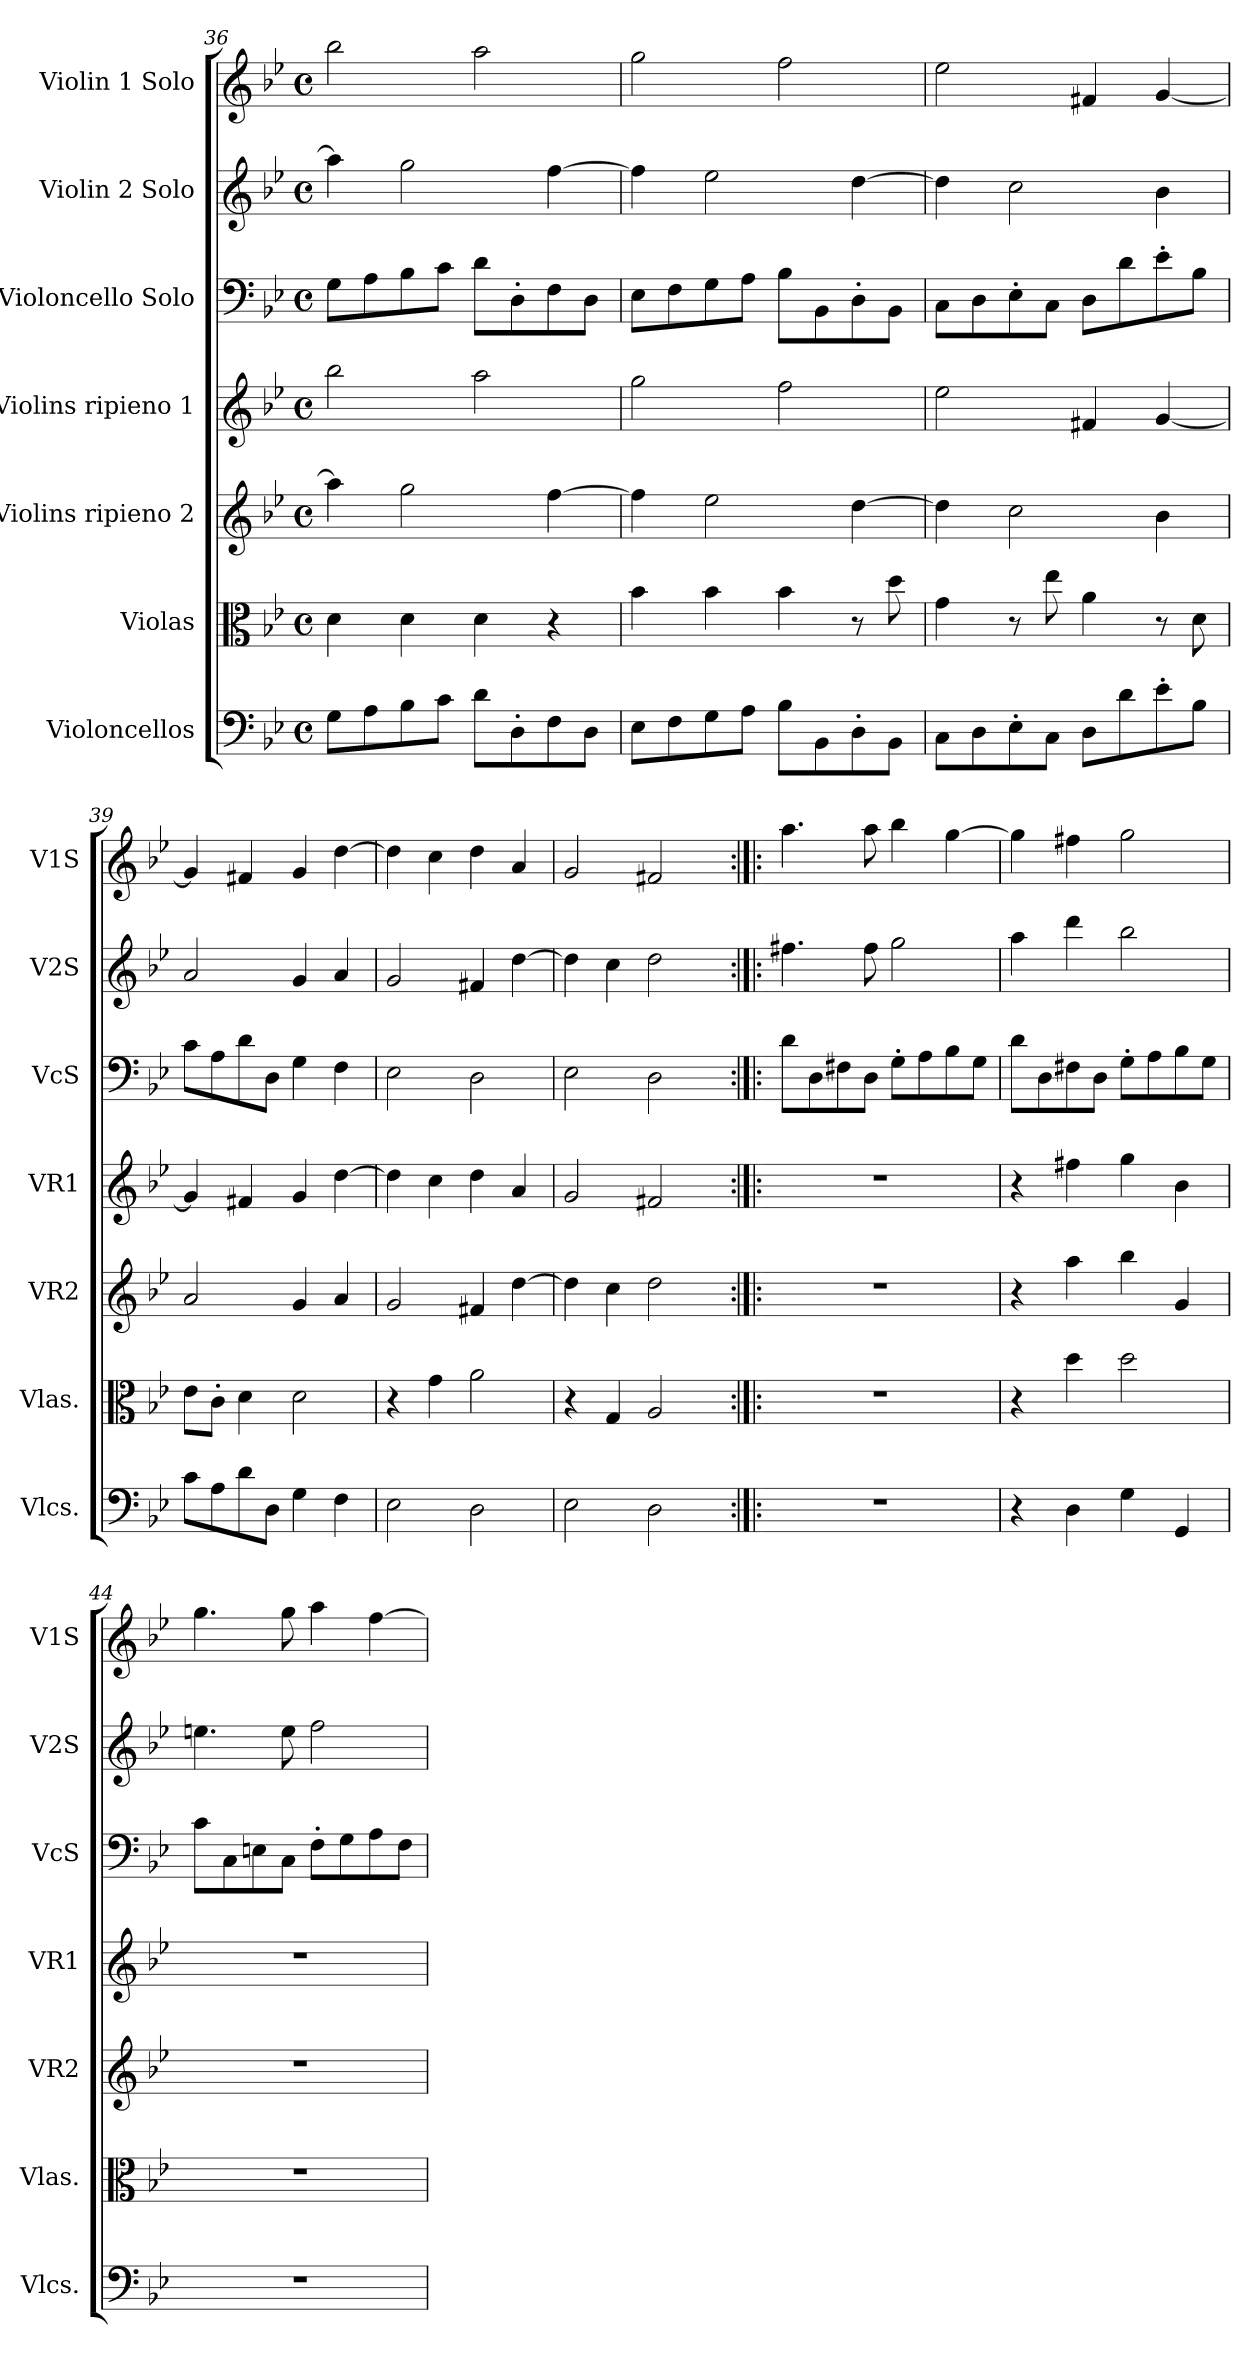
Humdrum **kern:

**kern	**kern	**kern	**kern	**kern	**kern	**kern
*part7	*part6	*part5	*part4	*part3	*part2	*part1
*staff7	*staff6	*staff5	*staff4	*staff3	*staff2	*staff1
*I"Violoncellos	*I"Violas	*I"Violins ripieno 2	*I"Violins ripieno 1	*I"Violoncello Solo	*I"Violin 2 Solo	*I"Violin 1 Solo
*I'Vlcs.	*I'Vlas.	*I'VR2	*I'VR1	*I'VcS	*I'V2S	*I'V1S
!!LO:PB:g=z
*clefF4	*clefC3	*clefG2	*clefG2	*clefF4	*clefG2	*clefG2
*k[b-e-]	*k[b-e-]	*k[b-e-]	*k[b-e-]	*k[b-e-]	*k[b-e-]	*k[b-e-]
*M4/4	*M4/4	*M4/4	*M4/4	*M4/4	*M4/4	*M4/4
*met(c)	*met(c)	*met(c)	*met(c)	*met(c)	*met(c)	*met(c)
=36	=36	=36	=36	=36	=36	=36
8G\L	4d\	4aa\]	2bb-\	8G\L	4aa\]	2bb-\
8A\	.	.	.	8A\	.	.
8B-\	4d\	2gg\	.	8B-\	2gg\	.
8c\J	.	.	.	8c\J	.	.
8d\L	4d\	.	2aa\	8d\L	.	2aa\
8D'\	.	.	.	8D'\	.	.
8F\	4r	[4ff\	.	8F\	[4ff\	.
8D\J	.	.	.	8D\J	.	.
=37	=37	=37	=37	=37	=37	=37
8E-\L	4b-\	4ff\]	2gg\	8E-\L	4ff\]	2gg\
8F\	.	.	.	8F\	.	.
8G\	4b-\	2ee-\	.	8G\	2ee-\	.
8A\J	.	.	.	8A\J	.	.
8B-\L	4b-\	.	2ff\	8B-\L	.	2ff\
8BB-\	.	.	.	8BB-\	.	.
8D'\	8r	[4dd\	.	8D'\	[4dd\	.
8BB-\J	8dd\	.	.	8BB-\J	.	.
=38	=38	=38	=38	=38	=38	=38
8C\L	4g\	4dd\]	2ee-\	8C\L	4dd\]	2ee-\
8D\	.	.	.	8D\	.	.
8E-'\	8r	2cc\	.	8E-'\	2cc\	.
8C\J	8ee-\	.	.	8C\J	.	.
8D\L	4a\	.	4f#X/	8D\L	.	4f#X/
8d\	.	.	.	8d\	.	.
8e-'\	8r	4b-\	[4g/	8e-'\	4b-\	[4g/
8B-\J	8d\	.	.	8B-\J	.	.
=39	=39	=39	=39	=39	=39	=39
8c\L	8e-\L	2a/	4g/]	8c\L	2a/	4g/]
8A\	8c'\J	.	.	8A\	.	.
8d\	4d\	.	4f#X/	8d\	.	4f#X/
8D\J	.	.	.	8D\J	.	.
4G\	2d\	4g/	4g/	4G\	4g/	4g/
4F\	.	4a/	[4dd\	4F\	4a/	[4dd\
=40	=40	=40	=40	=40	=40	=40
2E-\	4r	2g/	4dd\]	2E-\	2g/	4dd\]
.	4g\	.	4cc\	.	.	4cc\
2D\	2a\	4f#X/	4dd\	2D\	4f#X/	4dd\
.	.	[4dd\	4a/	.	[4dd\	4a/
=41	=41	=41	=41	=41	=41	=41
2E-\	4r	4dd\]	2g/	2E-\	4dd\]	2g/
.	4G/	4cc\	.	.	4cc\	.
2D\	2A/	2dd\	2f#X/	2D\	2dd\	2f#X/
8ryy	8ryy	8ryy	8ryy	8ryy	8ryy	8ryy
!!LO:LB:g=z
=42:|!|:	=42:|!|:	=42:|!|:	=42:|!|:	=42:|!|:	=42:|!|:	=42:|!|:
1r	1r	1r	1r	8d\L	4.ff#X\	4.aa\
.	.	.	.	8D\	.	.
.	.	.	.	8F#X\	.	.
.	.	.	.	8D\J	8ff#\	8aa\
.	.	.	.	8G'\L	2gg\	4bb-\
.	.	.	.	8A\	.	.
.	.	.	.	8B-\	.	[4gg\
.	.	.	.	8G\J	.	.
=43	=43	=43	=43	=43	=43	=43
4r	4r	4r	4r	8d\L	4aa\	4gg\]
.	.	.	.	8D\	.	.
4D\	4dd\	4aa\	4ff#X\	8F#X\	4ddd\	4ff#X\
.	.	.	.	8D\J	.	.
4G\	2dd\	4bb-\	4gg\	8G'\L	2bb-\	2gg\
.	.	.	.	8A\	.	.
4GG/	.	4g/	4b-\	8B-\	.	.
.	.	.	.	8G\J	.	.
=44	=44	=44	=44	=44	=44	=44
1r	1r	1r	1r	8c\L	4.een\	4.gg\
.	.	.	.	8C\	.	.
.	.	.	.	8En\	.	.
.	.	.	.	8C\J	8ee\	8gg\
.	.	.	.	8F'\L	2ff\	4aa\
.	.	.	.	8G\	.	.
.	.	.	.	8A\	.	[4ff\
.	.	.	.	8F\J	.	.
=	=	=	=	=	=	=
*-	*-	*-	*-	*-	*-	*-
